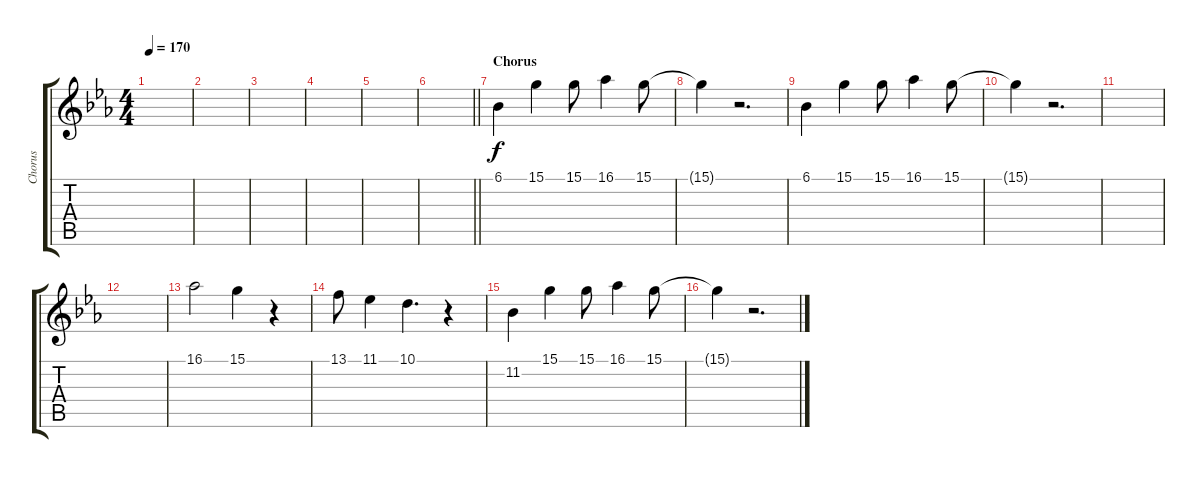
\track ("Chorus" "Chorus") {instrument flute}
\staff {score tabs}
\tuning (E4 B3 G3 D3 A2 E2) {hide}
\ts (4 4)
\tempo 170
\clef g2
\ks eb
|
|
|
|
|
\barLineRight lightlight
|
\section ("" "Chorus")
6.1.4 15.1.4 15.1.8 16.1.4 15.1.8 |
15.1{t}.4 r.2{d} |
6.1.4 15.1.4 15.1.8 16.1.4 15.1.8 |
15.1{t}.4 r.2{d} |
|
|
16.1.2 15.1.4 r.4 |
13.1.8 11.1.4 10.1.4{d} r.4 |
11.2.4 15.1.4 15.1.8 16.1.4 15.1.8 |
15.1{t}.4 r.2{d}
